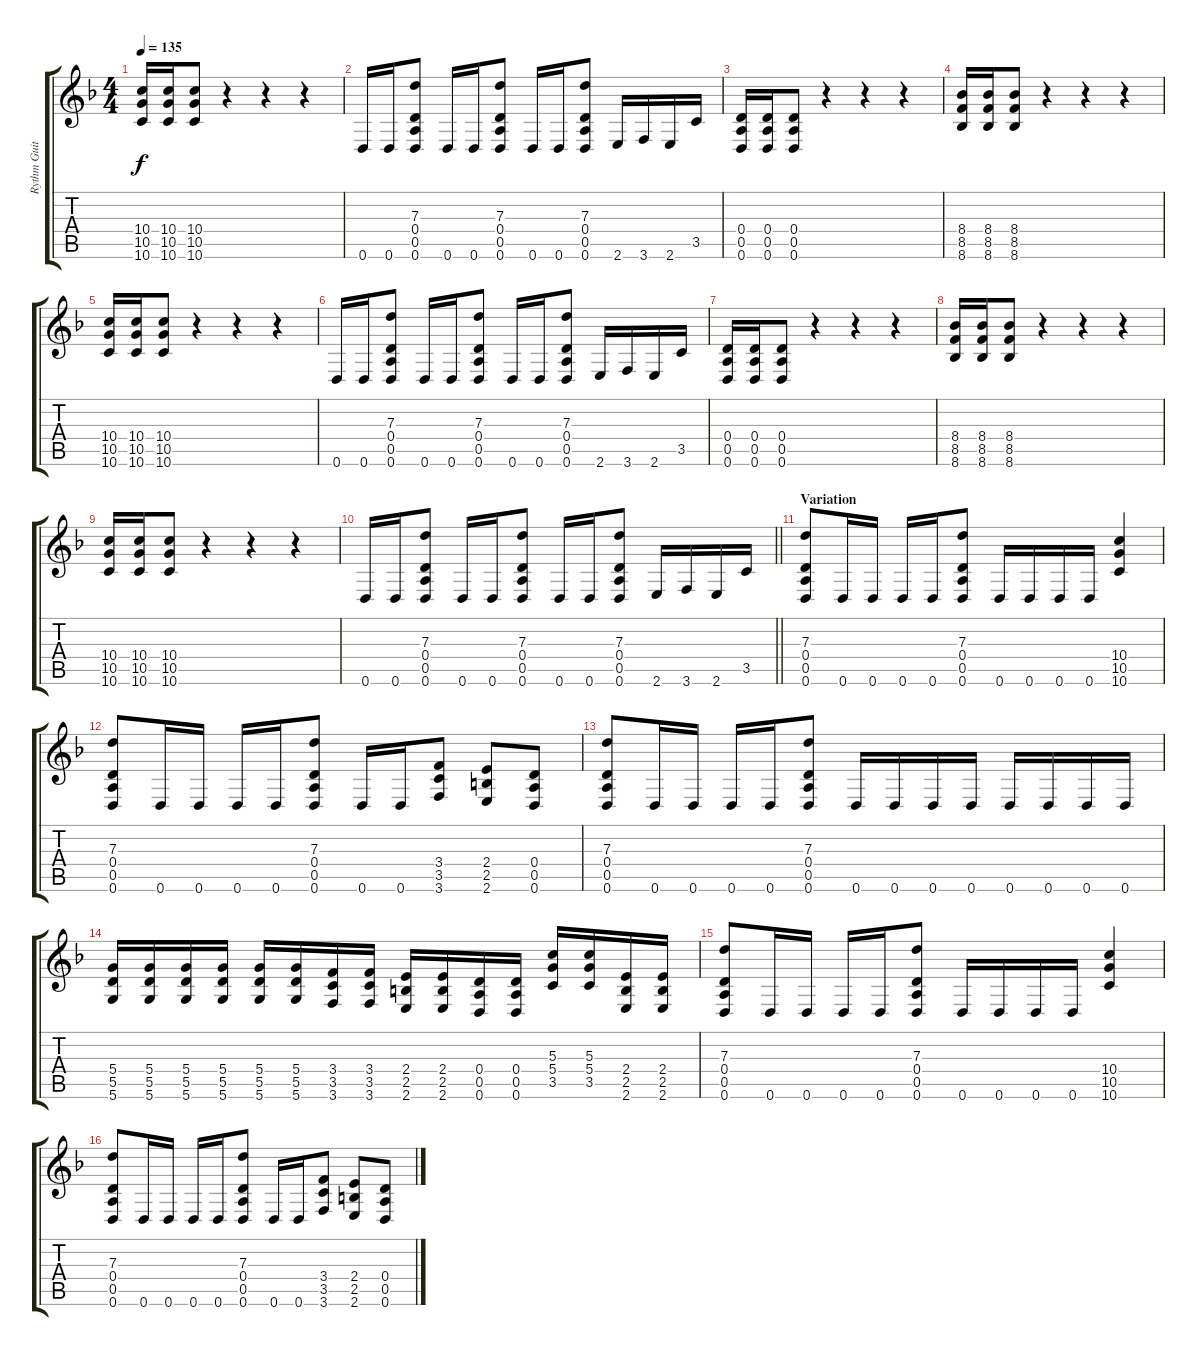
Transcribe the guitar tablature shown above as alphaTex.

\track ("Rythm Guitar" "Rythm Guit") {instrument distortionguitar}
\staff {score tabs}
\tuning (E4 B3 G3 D3 A2 D2) {hide}
\ts (4 4)
\tempo 135
\clef g2
\ks dminor
(10.4 10.5 10.6).16{dy f} (10.4 10.5 10.6).16 (10.4 10.5 10.6).8 r.4 r.4 r.4 |
0.6.16 0.6.16 (7.3 0.4 0.5 0.6).8 0.6.16 0.6.16 (7.3 0.4 0.5 0.6).8 0.6.16 0.6.16 (7.3 0.4 0.5 0.6).8 2.6.16 3.6.16 2.6.16 3.5.16 |
(0.4 0.5 0.6).16 (0.4 0.5 0.6).16 (0.4 0.5 0.6).8 r.4 r.4 r.4 |
(8.4 8.5 8.6).16 (8.4 8.5 8.6).16 (8.4 8.5 8.6).8 r.4 r.4 r.4 |
(10.4 10.5 10.6).16 (10.4 10.5 10.6).16 (10.4 10.5 10.6).8 r.4 r.4 r.4 |
0.6.16 0.6.16 (7.3 0.4 0.5 0.6).8 0.6.16 0.6.16 (7.3 0.4 0.5 0.6).8 0.6.16 0.6.16 (7.3 0.4 0.5 0.6).8 2.6.16 3.6.16 2.6.16 3.5.16 |
(0.4 0.5 0.6).16 (0.4 0.5 0.6).16 (0.4 0.5 0.6).8 r.4 r.4 r.4 |
(8.4 8.5 8.6).16 (8.4 8.5 8.6).16 (8.4 8.5 8.6).8 r.4 r.4 r.4 |
(10.4 10.5 10.6).16 (10.4 10.5 10.6).16 (10.4 10.5 10.6).8 r.4 r.4 r.4 |
\barLineRight lightlight
0.6.16 0.6.16 (7.3 0.4 0.5 0.6).8 0.6.16 0.6.16 (7.3 0.4 0.5 0.6).8 0.6.16 0.6.16 (7.3 0.4 0.5 0.6).8 2.6.16 3.6.16 2.6.16 3.5.16 |
\section ("" "Variation")
(7.3 0.4 0.5 0.6).8 0.6.16 0.6.16 0.6.16 0.6.16 (7.3 0.4 0.5 0.6).8 0.6.16 0.6.16 0.6.16 0.6.16 (10.4 10.5 10.6).4 |
(7.3 0.4 0.5 0.6).8 0.6.16 0.6.16 0.6.16 0.6.16 (7.3 0.4 0.5 0.6).8 0.6.16 0.6.16 (3.4 3.5 3.6).8 (2.4 2.5 2.6).8 (0.4 0.5 0.6).8 |
(7.3 0.4 0.5 0.6).8 0.6.16 0.6.16 0.6.16 0.6.16 (7.3 0.4 0.5 0.6).8 0.6.16 0.6.16 0.6.16 0.6.16 0.6.16 0.6.16 0.6.16 0.6.16 |
(5.4 5.5 5.6).16 (5.4 5.5 5.6).16 (5.4 5.5 5.6).16 (5.4 5.5 5.6).16 (5.4 5.5 5.6).16 (5.4 5.5 5.6).16 (3.4 3.5 3.6).16 (3.4 3.5 3.6).16 (2.4 2.5 2.6).16 (2.4 2.5 2.6).16 (0.4 0.5 0.6).16 (0.4 0.5 0.6).16 (5.3 5.4 3.5).16 (5.3 5.4 3.5).16 (2.4 2.5 2.6).16 (2.4 2.5 2.6).16 |
(7.3 0.4 0.5 0.6).8 0.6.16 0.6.16 0.6.16 0.6.16 (7.3 0.4 0.5 0.6).8 0.6.16 0.6.16 0.6.16 0.6.16 (10.4 10.5 10.6).4 |
(7.3 0.4 0.5 0.6).8 0.6.16 0.6.16 0.6.16 0.6.16 (7.3 0.4 0.5 0.6).8 0.6.16 0.6.16 (3.4 3.5 3.6).8 (2.4 2.5 2.6).8 (0.4 0.5 0.6).8
